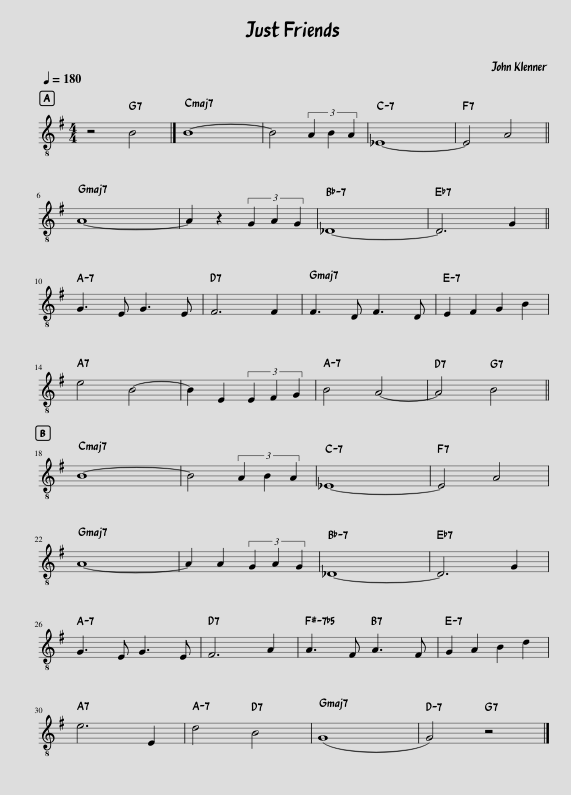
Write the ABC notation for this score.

X:1
L:1/8
Q:1/4=180
M:4/4
I:linebreak $
K:G
V:1 treble-8
V:1
 z4 B4 |] B8- | B4 (3A2 B2 A2 | _E8- | E4 A4 ||$ %5
 A8- | A2 z2 (3G2 A2 G2 | _D8- | D6 G2 ||$ G3 E G3 E | %10
 F6 F2 | F3 D F3 D | E2 F2 G2 B2 |$ e4 B4- | B2 E2 (3E2 F2 G2 | %15
 B4 A4- | A4 B4 ||$ B8- | B4 (3A2 B2 A2 | _E8- | %20
 E4 A4 |$ A8- | A2 A2 (3G2 A2 G2 | _D8- | D6 G2 |$ %25
 G3 E G3 E | F6 A2 | A3 F A3 F | G2 A2 B2 d2 |$ e6 E2 | %30
 d4 B4 | (G8 | G4) z4 |] %33
